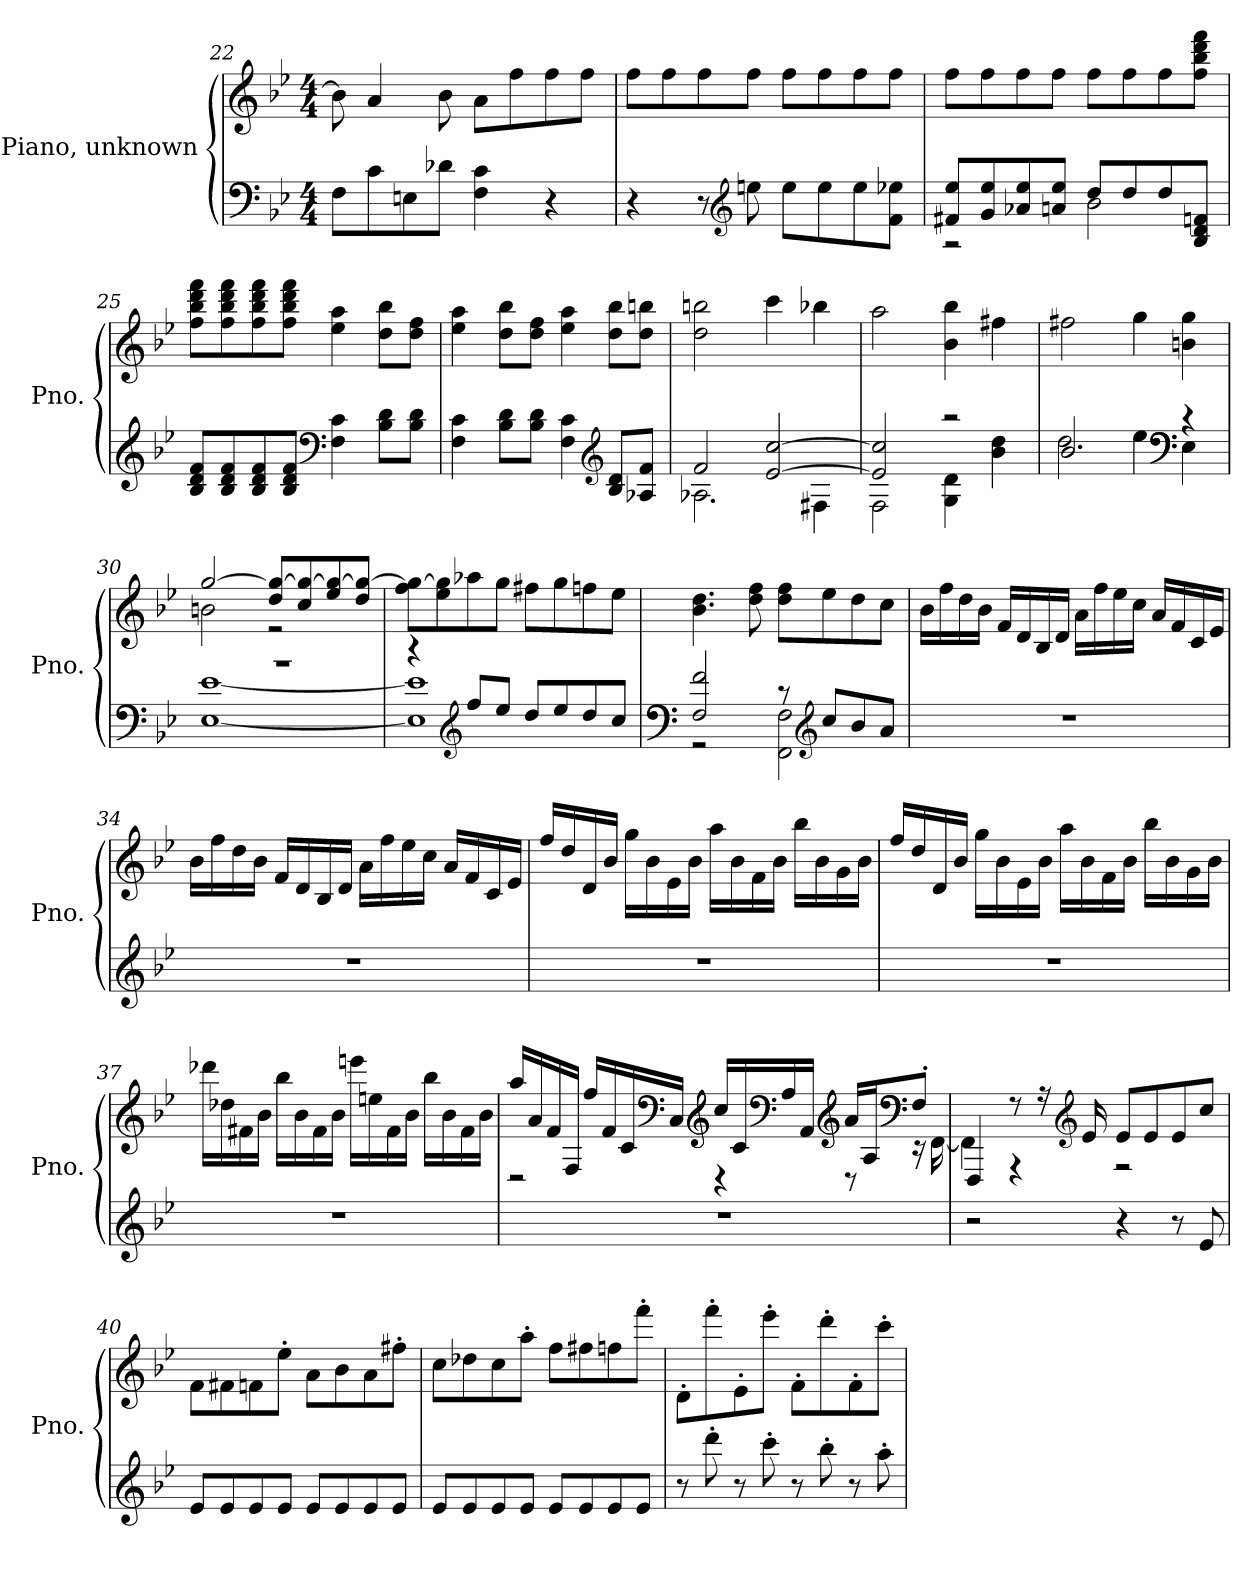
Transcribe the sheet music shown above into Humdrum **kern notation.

**kern	**kern
*part1	*part1
*staff2	*staff1
*I"Piano, unknown	*
*I'Pno.	*
*clefF4	*clefG2
*k[b-e-]	*k[b-e-]
*M4/4	*M4/4
=22	=22
8F\L	8b-\]
8c\	4a/
8En\	.
8d-X\J	8b-\
4F\ 4c\	8a\L
.	8ff\
4r	8ff\
.	8ff\J
=23	=23
4r	8ff\L
.	8ff\
8r	8ff\
*clefG2	*
8een\	8ff\J
8ee\L	8ff\L
8ee\	8ff\
8ee\	8ff\
8f\ 8ee-X\J	8ff\J
=24	=24
*^	*
8f#X/ 8ee-/L	2r	8ff\L
8g/ 8ee-/	.	8ff\
8a-X/ 8ee-/	.	8ff\
8an/ 8ee-/J	.	8ff\J
8dd/L	2b-\	8ff\L
8dd/	.	8ff\
8dd/	.	8ff\
8B-/ 8d/ 8fn/J	.	8ff\ 8bb-\ 8ddd\ 8fff\J
*v	*v	*
!!LO:LB:g=z
=25	=25
8B-/ 8d/ 8f/L	8ff\ 8bb-\ 8ddd\ 8fff\L
8B-/ 8d/ 8f/	8ff\ 8bb-\ 8ddd\ 8fff\
8B-/ 8d/ 8f/	8ff\ 8bb-\ 8ddd\ 8fff\
8B-/ 8d/ 8f/J	8ff\ 8bb-\ 8ddd\ 8fff\J
*clefF4	*
4F\ 4c\	4ee-\ 4aa\
8B-\ 8d\L	8dd\ 8bb-\L
8B-\ 8d\J	8dd\ 8ff\J
=26	=26
4F\ 4c\	4ee-\ 4aa\
8B-\ 8d\L	8dd\ 8bb-\L
8B-\ 8d\J	8dd\ 8ff\J
4F\ 4c\	4ee-\ 4aa\
*clefG2	*
8B-/ 8d/L	8dd\ 8bb-\L
8A-X/ 8f/J	8dd\ 8bbn\J
=27	=27
*^	*
2f/	2.A-X\	2dd\ 2bbn\
[2e-/ [2cc/	.	4ccc\
.	4F#X\	4bb-X\
=28	=28	=28
2e-/] 2cc/]	2F\	2aa\
2r	4G\ 4d\	4b-\ 4bb-\
.	4b-\ 4dd\	4ff#X\
=29	=29	=29
2.b-/	2dd\	2ff#X\
.	4ee-\	4gg\
*clefF4	*	*
4r	4E-\	4bn\ 4gg\
!!LO:LB:g=z
=30	=30	=30
*	*	*^
1r	[1E- [1e-	[2gg/	2bn\
.	.	8dd/ 8gg/_L	2r
.	.	8cc/ 8gg/_	.
.	.	8ee-/ 8gg/_	.
.	.	8dd/ 8gg/_J	.
*	*	*v	*v
=31	=31	=31
4r	1E-] 1e-]	8ff\ 8gg\_L
.	.	8ee-\ 8gg\]
*clefG2	*	*
8ff/L	.	8aa-X\
8ee-/J	.	8gg\J
8dd/L	.	8ff#X\L
8ee-/	.	8gg\
8dd/	.	8ffn\
8cc/J	.	8ee-\J
=32	=32	=32
*clefF4	*	*
2F/ 2f/	2r	4.b-\ 4.dd\
.	.	8dd\ 8ff\
8r	2FF\ 2F\	8dd\ 8ff\L
*clefG2	*	*
8cc/L	.	8ee-\
8b-/	.	8dd\
8a/J	.	8cc\J
*v	*v	*
!!LO:LB:g=z
=33	=33
1r	16b-\LL
.	16ff\
.	16dd\
.	16b-\JJ
.	16f/LL
.	16d/
.	16B-/
.	16d/JJ
.	16a\LL
.	16ff\
.	16ee-\
.	16cc\JJ
.	16a/LL
.	16f/
.	16c/
.	16e-/JJ
=34	=34
1r	16b-\LL
.	16ff\
.	16dd\
.	16b-\JJ
.	16f/LL
.	16d/
.	16B-/
.	16d/JJ
.	16a\LL
.	16ff\
.	16ee-\
.	16cc\JJ
.	16a/LL
.	16f/
.	16c/
.	16e-/JJ
!!LO:LB:g=z
=35	=35
1r	16ff/LL
.	16dd/
.	16d/
.	16b-/JJ
.	16gg\LL
.	16b-\
.	16e-\
.	16b-\JJ
.	16aa\LL
.	16b-\
.	16f\
.	16b-\JJ
.	16bb-\LL
.	16b-\
.	16g\
.	16b-\JJ
=36	=36
1r	16ff/LL
.	16dd/
.	16d/
.	16b-/JJ
.	16gg\LL
.	16b-\
.	16e-\
.	16b-\JJ
.	16aa\LL
.	16b-\
.	16f\
.	16b-\JJ
.	16bb-\LL
.	16b-\
.	16g\
.	16b-\JJ
!!LO:PB:g=z
=37	=37
1r	16ddd-X\LL
.	16dd-X\
.	16f#X\
.	16b-\JJ
.	16bb-\LL
.	16b-\
.	16f#\
.	16b-\JJ
.	16eeen\LL
.	16een\
.	16f#\
.	16b-\JJ
.	16bb-\LL
.	16b-\
.	16f#\
.	16b-\JJ
=38	=38
*	*^
1r	16aa/LL	2r
.	16a/	.
.	16f/	.
.	16F/JJ	.
.	16ff/LL	.
.	16f/	.
.	16c/	.
*	*clefF4	*
.	16C/JJ	.
*	*clefG2	*
.	16cc/LL	4r
.	16c/	.
*	*clefF4	*
.	16A/	.
.	16AA/JJ	.
*	*clefG2	*
.	16a/LL	8r
.	16A/J	.
*	*clefF4	*
.	8F'/J	16r
.	.	[16FF\
!!LO:LB:g=z	!!
=39	=39	=39
2r	4FFF/	4FF\]
.	8r	4r
.	16r	.
*	*clefG2	*
.	16e-/	.
4r	8e-/L	2r
.	8e-/	.
8r	8e-/	.
8e-/	8cc/J	.
*	*v	*v
=40	=40
8e-/L	8f\L
8e-/	8f#X\
8e-/	8fn\
8e-/J	8ee-'\J
8e-/L	8a\L
8e-/	8b-\
8e-/	8a\
8e-/J	8ff#X'\J
=41	=41
8e-/L	8cc\L
8e-/	8dd-X\
8e-/	8cc\
8e-/J	8aa'\J
8e-/L	8ff\L
8e-/	8ff#X\
8e-/	8ffn\
8e-/J	8fff'\J
=42	=42
8r	8d'\L
8ddd'\	8fff'\
8r	8e-'\
8ccc'\	8eee-'\J
8r	8f'\L
8bb-'\	8ddd'\
8r	8f'\
8aa'\	8ccc'\J
=	=
*-	*-
